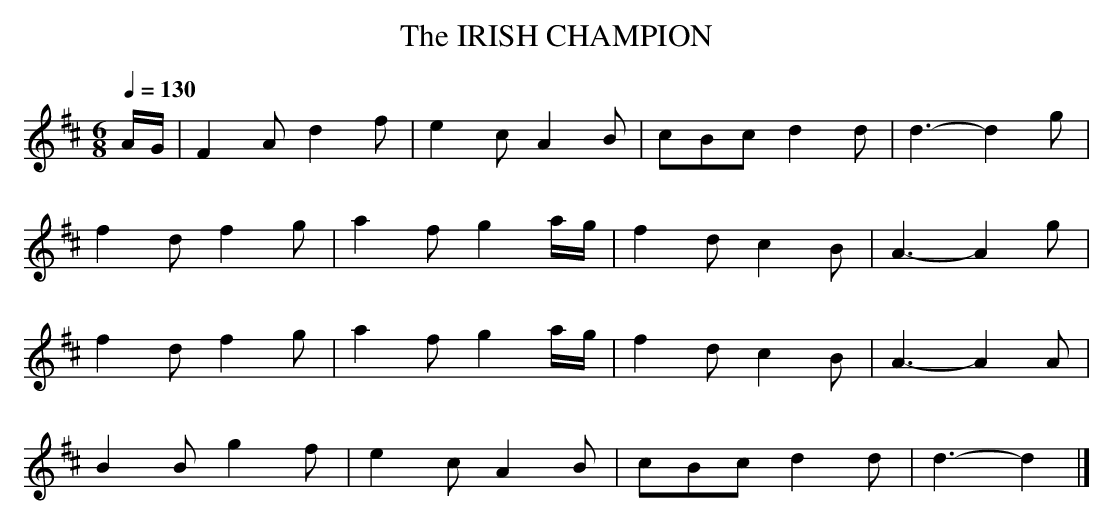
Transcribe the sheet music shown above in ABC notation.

X:1
T:IRISH CHAMPION, The
Q:1/4=130
M:6/8
L:1/8
K:D
A/G/|F2A d2f|e2c A2B|cBc d2d|d3-d2g|
f2d f2g|a2f g2a/g/|f2d c2B|A3-A2g|
f2d f2g|a2f g2a/g/|f2d c2B|A3-A2A|
B2B g2f|e2c A2B|cBc d2d|d3-d2|]
